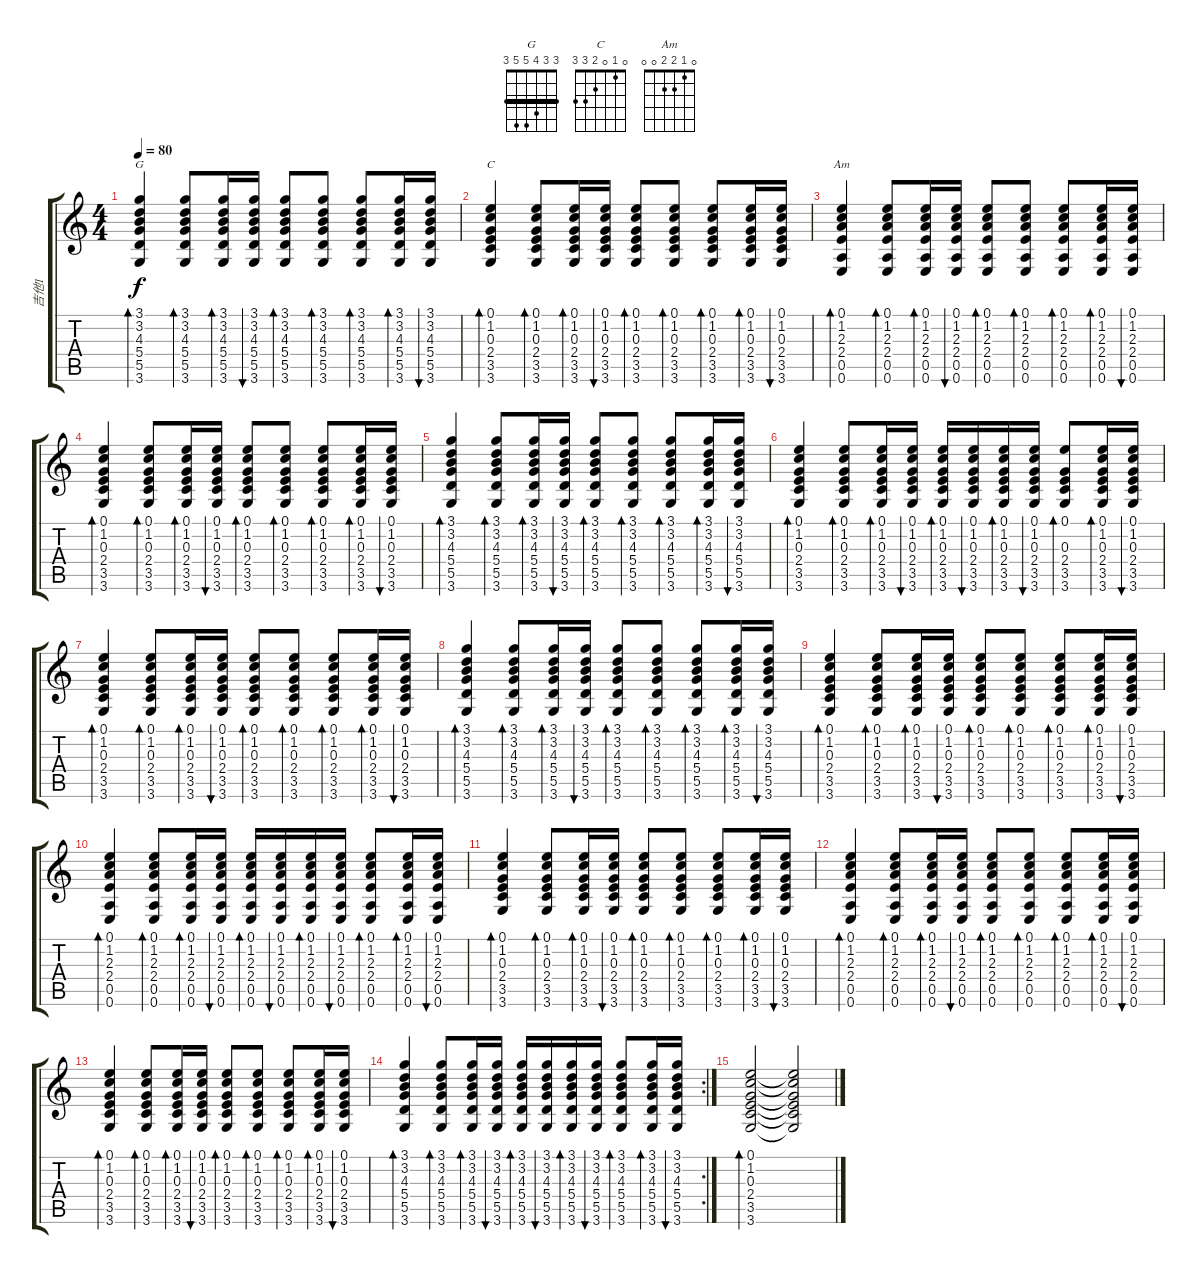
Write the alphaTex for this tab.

\track ("吉他1" "吉他1") {instrument acousticguitarsteel}
\staff {score tabs}
\tuning (E4 B3 G3 D3 A2 E2) {hide}
\chord ("G" 3 3 4 5 5 3) {barre 3}
\chord ("C" 0 1 0 2 3 3)
\chord ("Am" 0 1 2 2 0 0)
\ts (4 4)
\tempo 80
\clef g2
\ks c
(3.1 3.2 4.3 5.4 5.5 3.6).4{bd 30 ch "G" dy f} (3.1 3.2 4.3 5.4 5.5 3.6).8{bd 30} (3.1 3.2 4.3 5.4 5.5 3.6).16{bd 30} (3.1 3.2 4.3 5.4 5.5 3.6).16{bu 30} (3.1 3.2 4.3 5.4 5.5 3.6).8{bd 30} (3.1 3.2 4.3 5.4 5.5 3.6).8{bd 30} (3.1 3.2 4.3 5.4 5.5 3.6).8{bd 30} (3.1 3.2 4.3 5.4 5.5 3.6).16{bd 30} (3.1 3.2 4.3 5.4 5.5 3.6).16{bu 30} |
(0.1 1.2 0.3 2.4 3.5 3.6).4{bd 30 ch "C"} (0.1 1.2 0.3 2.4 3.5 3.6).8{bd 30} (0.1 1.2 0.3 2.4 3.5 3.6).16{bd 30} (0.1 1.2 0.3 2.4 3.5 3.6).16{bu 30} (0.1 1.2 0.3 2.4 3.5 3.6).8{bd 30} (0.1 1.2 0.3 2.4 3.5 3.6).8{bd 30} (0.1 1.2 0.3 2.4 3.5 3.6).8{bd 30} (0.1 1.2 0.3 2.4 3.5 3.6).16{bd 30} (0.1 1.2 0.3 2.4 3.5 3.6).16{bu 30} |
(0.1 1.2 2.3 2.4 0.5 0.6).4{bd 30 ch "Am"} (0.1 1.2 2.3 2.4 0.5 0.6).8{bd 30} (0.1 1.2 2.3 2.4 0.5 0.6).16{bd 30} (0.1 1.2 2.3 2.4 0.5 0.6).16{bu 30} (0.1 1.2 2.3 2.4 0.5 0.6).8{bd 30} (0.1 1.2 2.3 2.4 0.5 0.6).8{bd 30} (0.1 1.2 2.3 2.4 0.5 0.6).8{bd 30} (0.1 1.2 2.3 2.4 0.5 0.6).16{bd 30} (0.1 1.2 2.3 2.4 0.5 0.6).16{bu 30} |
(0.1 1.2 0.3 2.4 3.5 3.6).4{bd 30} (0.1 1.2 0.3 2.4 3.5 3.6).8{bd 30} (0.1 1.2 0.3 2.4 3.5 3.6).16{bd 30} (0.1 1.2 0.3 2.4 3.5 3.6).16{bu 30} (0.1 1.2 0.3 2.4 3.5 3.6).8{bd 30} (0.1 1.2 0.3 2.4 3.5 3.6).8{bd 30} (0.1 1.2 0.3 2.4 3.5 3.6).8{bd 30} (0.1 1.2 0.3 2.4 3.5 3.6).16{bd 30} (0.1 1.2 0.3 2.4 3.5 3.6).16{bu 30} |
(3.1 3.2 4.3 5.4 5.5 3.6).4{bd 30} (3.1 3.2 4.3 5.4 5.5 3.6).8{bd 30} (3.1 3.2 4.3 5.4 5.5 3.6).16{bd 30} (3.1 3.2 4.3 5.4 5.5 3.6).16{bu 30} (3.1 3.2 4.3 5.4 5.5 3.6).8{bd 30} (3.1 3.2 4.3 5.4 5.5 3.6).8{bd 30} (3.1 3.2 4.3 5.4 5.5 3.6).8{bd 30} (3.1 3.2 4.3 5.4 5.5 3.6).16{bd 30} (3.1 3.2 4.3 5.4 5.5 3.6).16{bu 30} |
(0.1 1.2 0.3 2.4 3.5 3.6).4{bd 30} (0.1 1.2 0.3 2.4 3.5 3.6).8{bd 30} (0.1 1.2 0.3 2.4 3.5 3.6).16{bd 30} (0.1 1.2 0.3 2.4 3.5 3.6).16{bu 30} (0.1 1.2 0.3 2.4 3.5 3.6).16{bd 30} (0.1 1.2 0.3 2.4 3.5 3.6).16{bu 30} (0.1 1.2 0.3 2.4 3.5 3.6).16{bd 30} (0.1 1.2 0.3 2.4 3.5 3.6).16{bu 30} (0.1 0.3 2.4 3.5 3.6).8{bd 30} (0.1 1.2 0.3 2.4 3.5 3.6).16{bd 30} (0.1 1.2 0.3 2.4 3.5 3.6).16{bu 30} |
(0.1 1.2 0.3 2.4 3.5 3.6).4{bd 30} (0.1 1.2 0.3 2.4 3.5 3.6).8{bd 30} (0.1 1.2 0.3 2.4 3.5 3.6).16{bd 30} (0.1 1.2 0.3 2.4 3.5 3.6).16{bu 30} (0.1 1.2 0.3 2.4 3.5 3.6).8{bd 30} (0.1 1.2 0.3 2.4 3.5 3.6).8{bd 30} (0.1 1.2 0.3 2.4 3.5 3.6).8{bd 30} (0.1 1.2 0.3 2.4 3.5 3.6).16{bd 30} (0.1 1.2 0.3 2.4 3.5 3.6).16{bu 30} |
(3.1 3.2 4.3 5.4 5.5 3.6).4{bd 30} (3.1 3.2 4.3 5.4 5.5 3.6).8{bd 30} (3.1 3.2 4.3 5.4 5.5 3.6).16{bd 30} (3.1 3.2 4.3 5.4 5.5 3.6).16{bu 30} (3.1 3.2 4.3 5.4 5.5 3.6).8{bd 30} (3.1 3.2 4.3 5.4 5.5 3.6).8{bd 30} (3.1 3.2 4.3 5.4 5.5 3.6).8{bd 30} (3.1 3.2 4.3 5.4 5.5 3.6).16{bd 30} (3.1 3.2 4.3 5.4 5.5 3.6).16{bu 30} |
(0.1 1.2 0.3 2.4 3.5 3.6).4{bd 30} (0.1 1.2 0.3 2.4 3.5 3.6).8{bd 30} (0.1 1.2 0.3 2.4 3.5 3.6).16{bd 30} (0.1 1.2 0.3 2.4 3.5 3.6).16{bu 30} (0.1 1.2 0.3 2.4 3.5 3.6).8{bd 30} (0.1 1.2 0.3 2.4 3.5 3.6).8{bd 30} (0.1 1.2 0.3 2.4 3.5 3.6).8{bd 30} (0.1 1.2 0.3 2.4 3.5 3.6).16{bd 30} (0.1 1.2 0.3 2.4 3.5 3.6).16{bu 30} |
(0.1 1.2 2.3 2.4 0.5 0.6).4{bd 30} (0.1 1.2 2.3 2.4 0.5 0.6).8{bd 30} (0.1 1.2 2.3 2.4 0.5 0.6).16{bd 30} (0.1 1.2 2.3 2.4 0.5 0.6).16{bu 30} (0.1 1.2 2.3 2.4 0.5 0.6).16{bd 30} (0.1 1.2 2.3 2.4 0.5 0.6).16{bu 30} (0.1 1.2 2.3 2.4 0.5 0.6).16{bd 30} (0.1 1.2 2.3 2.4 0.5 0.6).16{bu 30} (0.1 1.2 2.3 2.4 0.5 0.6).8{bd 30} (0.1 1.2 2.3 2.4 0.5 0.6).16{bd 30} (0.1 1.2 2.3 2.4 0.5 0.6).16{bu 30} |
(0.1 1.2 0.3 2.4 3.5 3.6).4{bd 30} (0.1 1.2 0.3 2.4 3.5 3.6).8{bd 30} (0.1 1.2 0.3 2.4 3.5 3.6).16{bd 30} (0.1 1.2 0.3 2.4 3.5 3.6).16{bu 30} (0.1 1.2 0.3 2.4 3.5 3.6).8{bd 30} (0.1 1.2 0.3 2.4 3.5 3.6).8{bd 30} (0.1 1.2 0.3 2.4 3.5 3.6).8{bd 30} (0.1 1.2 0.3 2.4 3.5 3.6).16{bd 30} (0.1 1.2 0.3 2.4 3.5 3.6).16{bu 30} |
(0.1 1.2 2.3 2.4 0.5 0.6).4{bd 30} (0.1 1.2 2.3 2.4 0.5 0.6).8{bd 30} (0.1 1.2 2.3 2.4 0.5 0.6).16{bd 30} (0.1 1.2 2.3 2.4 0.5 0.6).16{bu 30} (0.1 1.2 2.3 2.4 0.5 0.6).8{bd 30} (0.1 1.2 2.3 2.4 0.5 0.6).8{bd 30} (0.1 1.2 2.3 2.4 0.5 0.6).8{bd 30} (0.1 1.2 2.3 2.4 0.5 0.6).16{bd 30} (0.1 1.2 2.3 2.4 0.5 0.6).16{bu 30} |
(0.1 1.2 0.3 2.4 3.5 3.6).4{bd 30} (0.1 1.2 0.3 2.4 3.5 3.6).8{bd 30} (0.1 1.2 0.3 2.4 3.5 3.6).16{bd 30} (0.1 1.2 0.3 2.4 3.5 3.6).16{bu 30} (0.1 1.2 0.3 2.4 3.5 3.6).8{bd 30} (0.1 1.2 0.3 2.4 3.5 3.6).8{bd 30} (0.1 1.2 0.3 2.4 3.5 3.6).8{bd 30} (0.1 1.2 0.3 2.4 3.5 3.6).16{bd 30} (0.1 1.2 0.3 2.4 3.5 3.6).16{bu 30} |
\rc 2
(3.1 3.2 4.3 5.4 5.5 3.6).4{bd 30} (3.1 3.2 4.3 5.4 5.5 3.6).8{bd 30} (3.1 3.2 4.3 5.4 5.5 3.6).16{bd 30} (3.1 3.2 4.3 5.4 5.5 3.6).16{bu 30} (3.1 3.2 4.3 5.4 5.5 3.6).16{bd 30} (3.1 3.2 4.3 5.4 5.5 3.6).16{bu 30} (3.1 3.2 4.3 5.4 5.5 3.6).16{bd 30} (3.1 3.2 4.3 5.4 5.5 3.6).16{bu 30} (3.1 3.2 4.3 5.4 5.5 3.6).8{bd 30} (3.1 3.2 4.3 5.4 5.5 3.6).16{bd 30} (3.1 3.2 4.3 5.4 5.5 3.6).16{bu 30} |
(0.1 1.2 0.3 2.4 3.5 3.6).2{bd 30} (0.1{t} 1.2{t} 0.3{t} 2.4{t} 3.5{t} 3.6{t}).2
